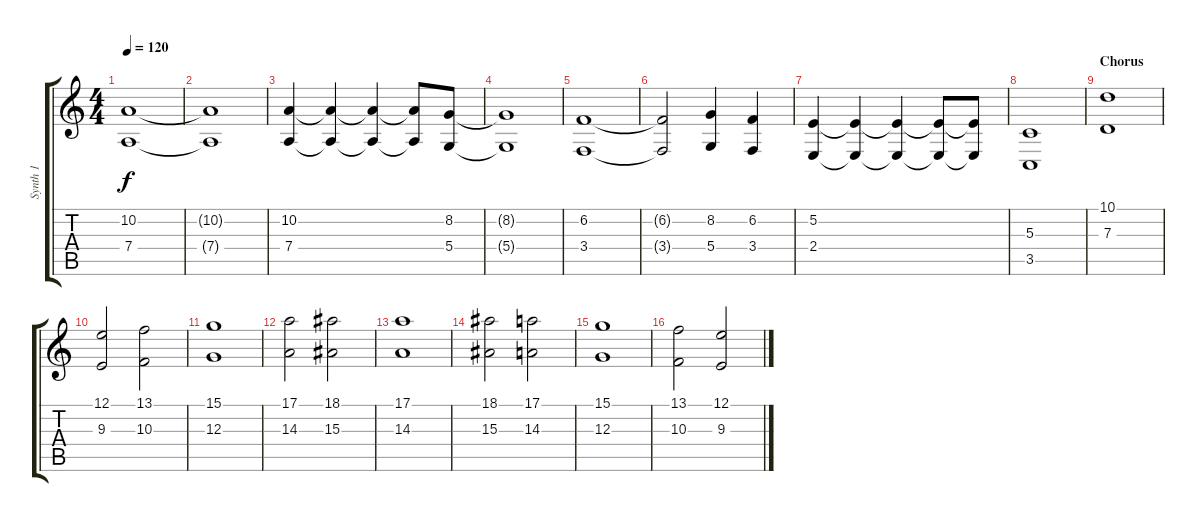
\track ("Synth 1" "Synth 1") {instrument stringensemble1}
\staff {score tabs}
\tuning (E4 B3 G3 D3 A2 D2) {hide}
\ts (4 4)
\tempo 120
\clef g2
\ks c
(10.2 7.4).1{dy f} |
(10.2{t} 7.4{t}).1 |
(10.2 7.4).4 (10.2{t} 7.4{t}).4 (10.2{t} 7.4{t}).4 (10.2{t} 7.4{t}).8 (8.2 5.4).8 |
(8.2{t} 5.4{t}).1 |
(6.2 3.4).1 |
(6.2{t} 3.4{t}).2 (8.2 5.4).4 (6.2 3.4).4 |
(5.2 2.4).4 (5.2{t} 2.4{t}).4 (5.2{t} 2.4{t}).4 (5.2{t} 2.4{t}).8 (5.2{t} 2.4{t}).8 |
(5.3 3.5).1 |
\section ("" "Chorus")
(10.1 7.3).1 |
(12.1 9.3).2 (13.1 10.3).2 |
(15.1 12.3).1 |
(17.1 14.3).2 (18.1 15.3).2 |
(17.1 14.3).1 |
(18.1 15.3).2 (17.1 14.3).2 |
(15.1 12.3).1 |
(13.1 10.3).2 (12.1 9.3).2
